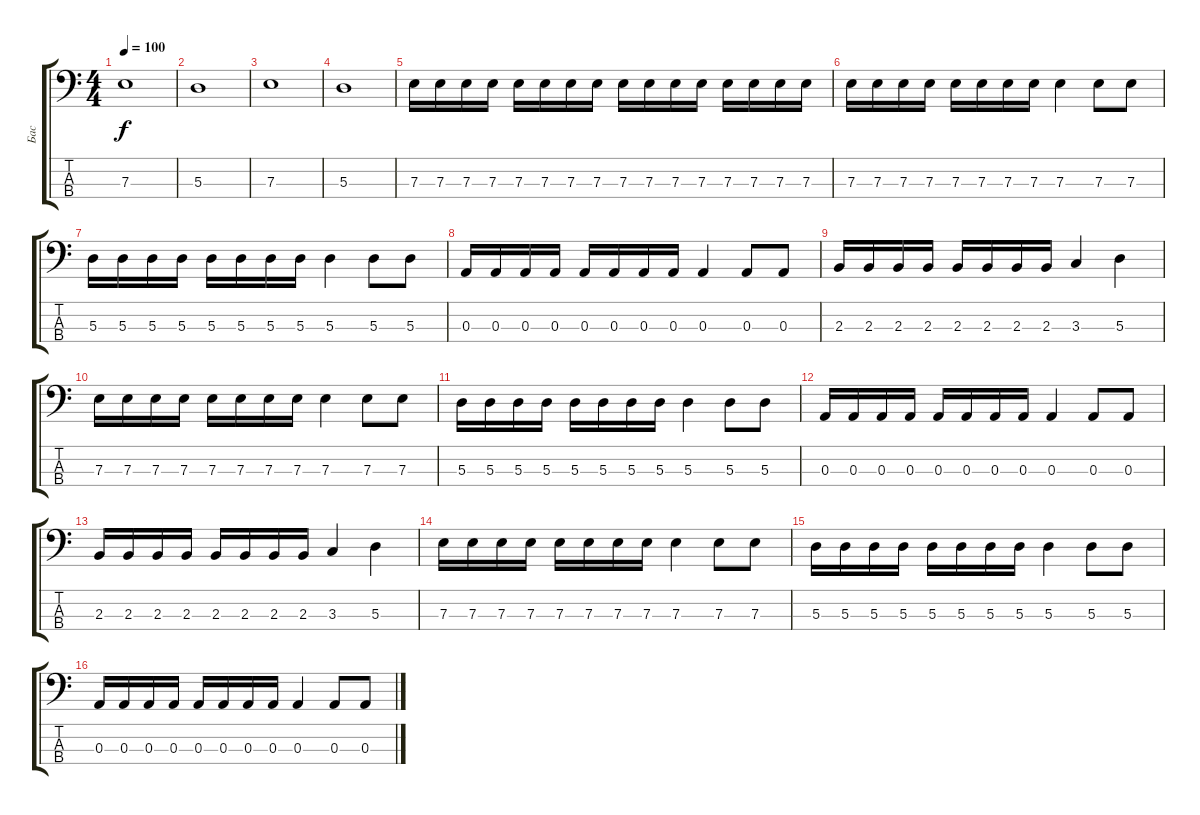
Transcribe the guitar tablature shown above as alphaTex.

\track ("Бас" "Бас") {instrument electricbassfinger}
\staff {score tabs}
\tuning (G2 D2 A1 E1) {hide}
\ts (4 4)
\tempo 100
\clef f4
\ks c
7.3.1{dy f} |
5.3.1 |
7.3.1 |
5.3.1 |
7.3.16 7.3.16 7.3.16 7.3.16 7.3.16 7.3.16 7.3.16 7.3.16 7.3.16 7.3.16 7.3.16 7.3.16 7.3.16 7.3.16 7.3.16 7.3.16 |
7.3.16 7.3.16 7.3.16 7.3.16 7.3.16 7.3.16 7.3.16 7.3.16 7.3.4 7.3.8 7.3.8 |
5.3.16 5.3.16 5.3.16 5.3.16 5.3.16 5.3.16 5.3.16 5.3.16 5.3.4 5.3.8 5.3.8 |
0.3.16 0.3.16 0.3.16 0.3.16 0.3.16 0.3.16 0.3.16 0.3.16 0.3.4 0.3.8 0.3.8 |
2.3.16 2.3.16 2.3.16 2.3.16 2.3.16 2.3.16 2.3.16 2.3.16 3.3.4 5.3.4 |
7.3.16 7.3.16 7.3.16 7.3.16 7.3.16 7.3.16 7.3.16 7.3.16 7.3.4 7.3.8 7.3.8 |
5.3.16 5.3.16 5.3.16 5.3.16 5.3.16 5.3.16 5.3.16 5.3.16 5.3.4 5.3.8 5.3.8 |
0.3.16 0.3.16 0.3.16 0.3.16 0.3.16 0.3.16 0.3.16 0.3.16 0.3.4 0.3.8 0.3.8 |
2.3.16 2.3.16 2.3.16 2.3.16 2.3.16 2.3.16 2.3.16 2.3.16 3.3.4 5.3.4 |
7.3.16 7.3.16 7.3.16 7.3.16 7.3.16 7.3.16 7.3.16 7.3.16 7.3.4 7.3.8 7.3.8 |
5.3.16 5.3.16 5.3.16 5.3.16 5.3.16 5.3.16 5.3.16 5.3.16 5.3.4 5.3.8 5.3.8 |
0.3.16 0.3.16 0.3.16 0.3.16 0.3.16 0.3.16 0.3.16 0.3.16 0.3.4 0.3.8 0.3.8
